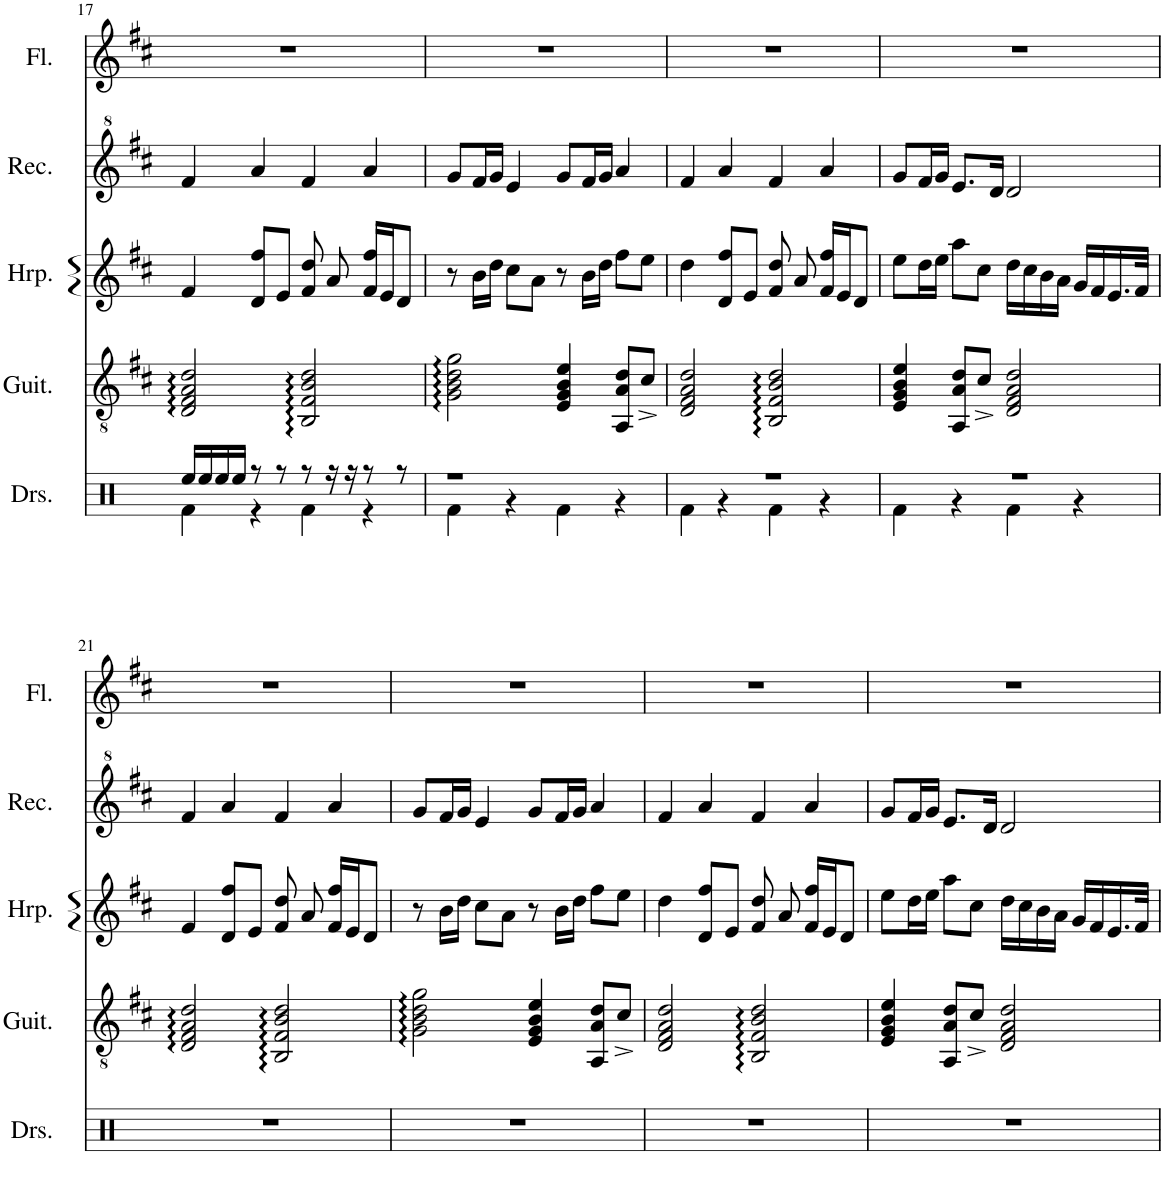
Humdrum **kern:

**kern	**kern	**kern	**kern	**kern
*part5	*part4	*part3	*part2	*part1
*staff5	*staff4	*staff3	*staff2	*staff1
*I"Drumset	*I"Classical Guitar	*I"Harp	*I"Recorder	*I"Flute
*I'Drs.	*I'Guit.	*I'Hrp.	*I'Rec.	*I'Fl.
!!LO:PB:g=z
*clefX	*clefGv2	*clefG2	*clefG^2	*clefG2
*k[]	*k[f#c#]	*k[f#c#]	*k[f#c#]	*k[f#c#]
*M4/4	*M4/4	*M4/4	*M4/4	*M4/4
*met(c)	*met(c)	*met(c)	*met(c)	*met(c)
=17	=17	=17	=17	=17
*^	*	*	*	*
16Ree/LL	4Rf\	2D/:: 2F#/:: 2A/:: 2d/::	4f#/	4ff#/	1r
16Ree/	.	.	.	.	.
16Ree/	.	.	.	.	.
16Ree/JJ	.	.	.	.	.
8r	4r	.	8d/ 8ff#/L	4aa/	.
8r	.	.	8e/J	.	.
8r	4Rf\	2BB/:: 2F#/:: 2B/:: 2d/::	8f#/ 8dd/	4ff#/	.
16r	.	.	8a/	.	.
16r	.	.	.	.	.
8r	4r	.	16f#/ 16ff#/LL	4aa/	.
.	.	.	16e/J	.	.
8r	.	.	8d/J	.	.
=18	=18	=18	=18	=18	=18
1r	4Rf\	2G\:: 2B\:: 2d\:: 2g\::	8r	8gg/L	1r
.	.	.	16b\LL	16ff#/L	.
.	.	.	16dd\JJ	16gg/JJ	.
.	4r	.	8cc#\L	4ee/	.
.	.	.	8a\J	.	.
.	4Rf\	4E/ 4G/ 4B/ 4e/	8r	8gg/L	.
.	.	.	16b\LL	16ff#/L	.
.	.	.	16dd\JJ	16gg/JJ	.
.	4r	8AA/ 8A/ 8d/L	8ff#\L	4aa/	.
.	.	8c#^/J	8ee\J	.	.
=19	=19	=19	=19	=19	=19
1r	4Rf\	2D/ 2F#/ 2A/ 2d/	4dd\	4ff#/	1r
.	4r	.	8d/ 8ff#/L	4aa/	.
.	.	.	8e/J	.	.
.	4Rf\	2BB/:: 2F#/:: 2B/:: 2d/::	8f#/ 8dd/	4ff#/	.
.	.	.	8a/	.	.
.	4r	.	16f#/ 16ff#/LL	4aa/	.
.	.	.	16e/J	.	.
.	.	.	8d/J	.	.
=20	=20	=20	=20	=20	=20
1r	4Rf\	4E/ 4G/ 4B/ 4e/	8ee\L	8gg/L	1r
.	.	.	16dd\L	16ff#/L	.
.	.	.	16ee\JJ	16gg/JJ	.
.	4r	8AA/ 8A/ 8d/L	8aa\L	8.ee/L	.
.	.	8c#^/J	8cc#\J	.	.
.	.	.	.	16dd/Jk	.
.	4Rf\	2D/ 2F#/ 2A/ 2d/	16dd\LL	2dd/	.
.	.	.	16cc#\	.	.
.	.	.	16b\	.	.
.	.	.	16a\JJ	.	.
.	4r	.	16g/LL	.	.
.	.	.	16f#/	.	.
.	.	.	16.e/	.	.
.	.	.	32f#/JJk	.	.
*v	*v	*	*	*	*
!!LO:LB:g=z
=21	=21	=21	=21	=21
1r	2D/:: 2F#/:: 2A/:: 2d/::	4f#/	4ff#/	1r
.	.	8d/ 8ff#/L	4aa/	.
.	.	8e/J	.	.
.	2BB/:: 2F#/:: 2B/:: 2d/::	8f#/ 8dd/	4ff#/	.
.	.	8a/	.	.
.	.	16f#/ 16ff#/LL	4aa/	.
.	.	16e/J	.	.
.	.	8d/J	.	.
=22	=22	=22	=22	=22
1r	2G\:: 2B\:: 2d\:: 2g\::	8r	8gg/L	1r
.	.	16b\LL	16ff#/L	.
.	.	16dd\JJ	16gg/JJ	.
.	.	8cc#\L	4ee/	.
.	.	8a\J	.	.
.	4E/ 4G/ 4B/ 4e/	8r	8gg/L	.
.	.	16b\LL	16ff#/L	.
.	.	16dd\JJ	16gg/JJ	.
.	8AA/ 8A/ 8d/L	8ff#\L	4aa/	.
.	8c#^/J	8ee\J	.	.
=23	=23	=23	=23	=23
1r	2D/ 2F#/ 2A/ 2d/	4dd\	4ff#/	1r
.	.	8d/ 8ff#/L	4aa/	.
.	.	8e/J	.	.
.	2BB/:: 2F#/:: 2B/:: 2d/::	8f#/ 8dd/	4ff#/	.
.	.	8a/	.	.
.	.	16f#/ 16ff#/LL	4aa/	.
.	.	16e/J	.	.
.	.	8d/J	.	.
=24	=24	=24	=24	=24
1r	4E/ 4G/ 4B/ 4e/	8ee\L	8gg/L	1r
.	.	16dd\L	16ff#/L	.
.	.	16ee\JJ	16gg/JJ	.
.	8AA/ 8A/ 8d/L	8aa\L	8.ee/L	.
.	8c#^/J	8cc#\J	.	.
.	.	.	16dd/Jk	.
.	2D/ 2F#/ 2A/ 2d/	16dd\LL	2dd/	.
.	.	16cc#\	.	.
.	.	16b\	.	.
.	.	16a\JJ	.	.
.	.	16g/LL	.	.
.	.	16f#/	.	.
.	.	16.e/	.	.
.	.	32f#/JJk	.	.
=	=	=	=	=
*-	*-	*-	*-	*-
